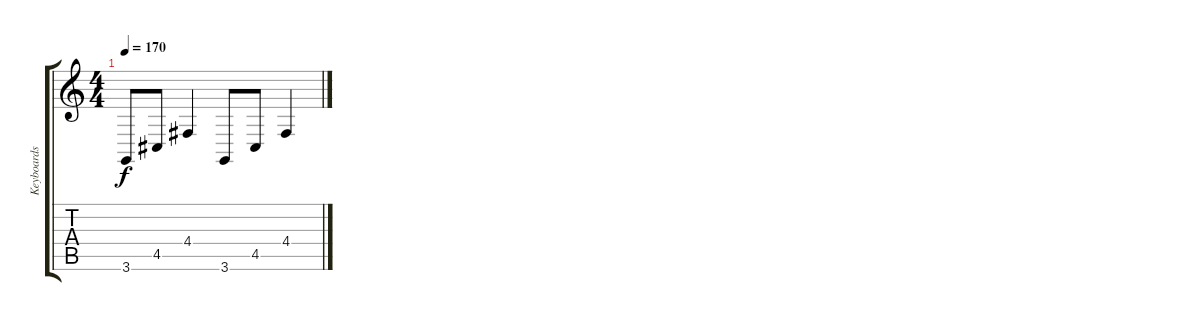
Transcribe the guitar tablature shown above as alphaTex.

\track ("Keyboards 2" "Keyboards ") {instrument stringensemble1}
\staff {score tabs}
\tuning (E4 B3 G3 D3 A2 E2) {hide}
\ts (4 4)
\tempo 170
\clef g2
\ks c
3.6.8{dy f} 4.5.8 4.4.4 3.6.8 4.5.8 4.4.4
